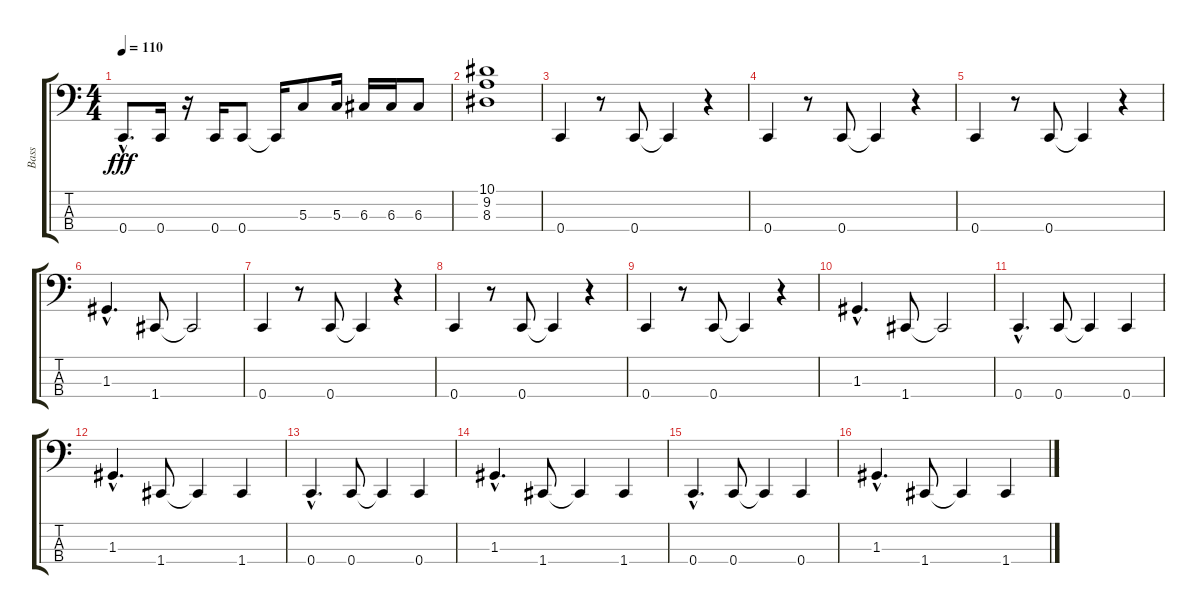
\track ("Bass" "Bass") {instrument electricbasspick}
\staff {score tabs}
\tuning (F2 C2 G1 C1) {hide}
\ts (4 4)
\tempo 110
\clef f4
\ks c
0.4{hac}.8{d dy fff} 0.4.16 r.16 0.4.16 0.4.8 0.4{t}.16 5.3.8 5.3.16 6.3.16 6.3.16 6.3.8 |
(10.1 9.2 8.3).1 |
0.4.4 r.8 0.4.8 0.4{t}.4 r.4 |
0.4.4 r.8 0.4.8 0.4{t}.4 r.4 |
0.4.4 r.8 0.4.8 0.4{t}.4 r.4 |
1.3{hac}.4{d} 1.4.8 1.4{t}.2 |
0.4.4 r.8 0.4.8 0.4{t}.4 r.4 |
0.4.4 r.8 0.4.8 0.4{t}.4 r.4 |
0.4.4 r.8 0.4.8 0.4{t}.4 r.4 |
1.3{hac}.4{d} 1.4.8 1.4{t}.2 |
0.4{hac}.4{d} 0.4.8 0.4{t}.4 0.4.4 |
1.3{hac}.4{d} 1.4.8 1.4{t}.4 1.4.4 |
0.4{hac}.4{d} 0.4.8 0.4{t}.4 0.4.4 |
1.3{hac}.4{d} 1.4.8 1.4{t}.4 1.4.4 |
0.4{hac}.4{d} 0.4.8 0.4{t}.4 0.4.4 |
1.3{hac}.4{d} 1.4.8 1.4{t}.4 1.4.4
